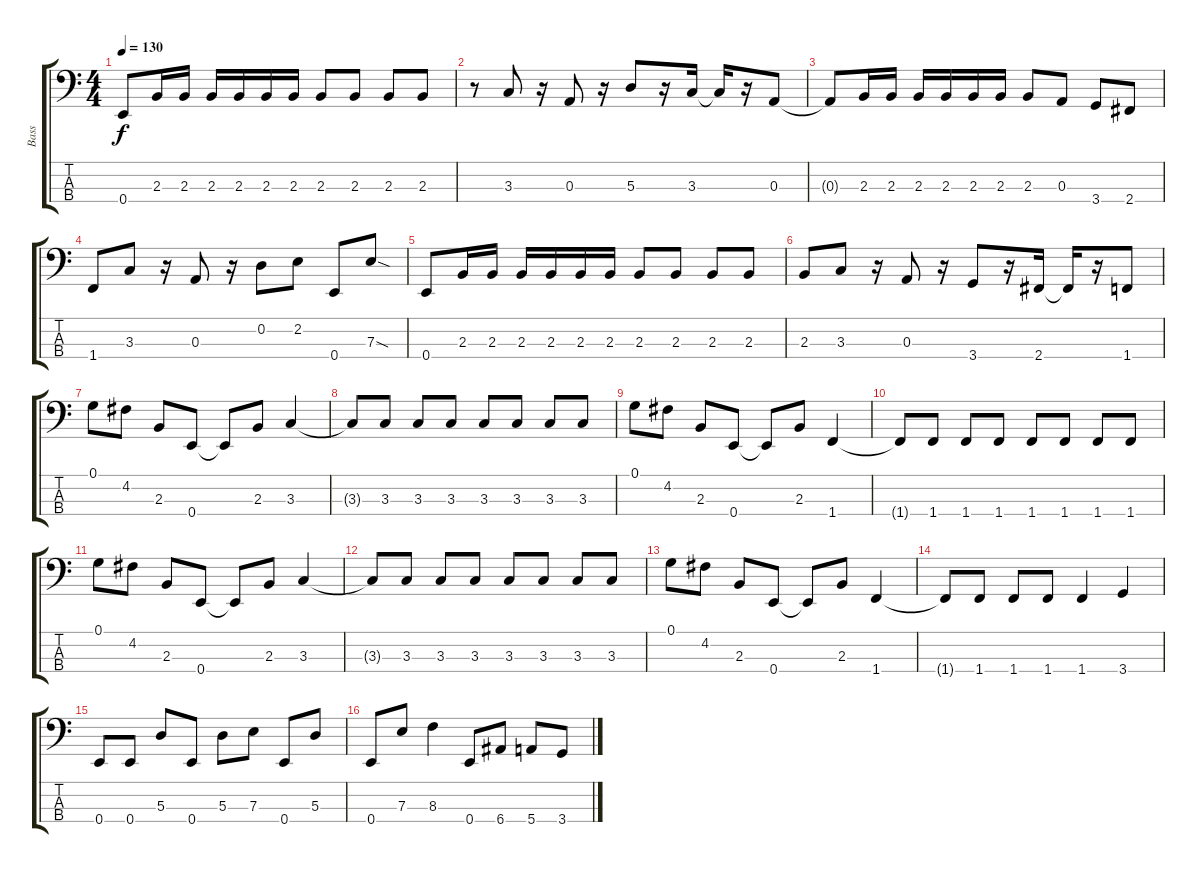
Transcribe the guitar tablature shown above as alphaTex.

\track ("Bass" "Bass") {instrument electricbasspick}
\staff {score tabs}
\tuning (G2 D2 A1 E1) {hide}
\ts (4 4)
\tempo 130
\clef f4
\ks c
0.4.8{dy f} 2.3.16 2.3.16 2.3.16 2.3.16 2.3.16 2.3.16 2.3.8 2.3.8 2.3.8 2.3.8 |
r.8 3.3.8 r.16 0.3.8 r.16 5.3.8 r.16 3.3.16 3.3{t}.16 r.16 0.3.8 |
0.3{t}.8 2.3.16 2.3.16 2.3.16 2.3.16 2.3.16 2.3.16 2.3.8 0.3.8 3.4.8 2.4.8 |
1.4.8 3.3.8 r.16 0.3.8 r.16 0.2.8 2.2.8 0.4.8 7.3{sod}.8 |
0.4.8 2.3.16 2.3.16 2.3.16 2.3.16 2.3.16 2.3.16 2.3.8 2.3.8 2.3.8 2.3.8 |
2.3.8 3.3.8 r.16 0.3.8 r.16 3.4.8 r.16 2.4.16 2.4{t}.16 r.16 1.4.8 |
0.1.8 4.2.8 2.3.8 0.4.8 0.4{t}.8 2.3.8 3.3.4 |
3.3{t}.8 3.3.8 3.3.8 3.3.8 3.3.8 3.3.8 3.3.8 3.3.8 |
0.1.8 4.2.8 2.3.8 0.4.8 0.4{t}.8 2.3.8 1.4.4 |
1.4{t}.8 1.4.8 1.4.8 1.4.8 1.4.8 1.4.8 1.4.8 1.4.8 |
0.1.8 4.2.8 2.3.8 0.4.8 0.4{t}.8 2.3.8 3.3.4 |
3.3{t}.8 3.3.8 3.3.8 3.3.8 3.3.8 3.3.8 3.3.8 3.3.8 |
0.1.8 4.2.8 2.3.8 0.4.8 0.4{t}.8 2.3.8 1.4.4 |
1.4{t}.8 1.4.8 1.4.8 1.4.8 1.4.4 3.4.4 |
0.4.8 0.4.8 5.3.8 0.4.8 5.3.8 7.3.8 0.4.8 5.3.8 |
0.4.8 7.3.8 8.3.4 0.4.8 6.4.8 5.4.8 3.4.8
